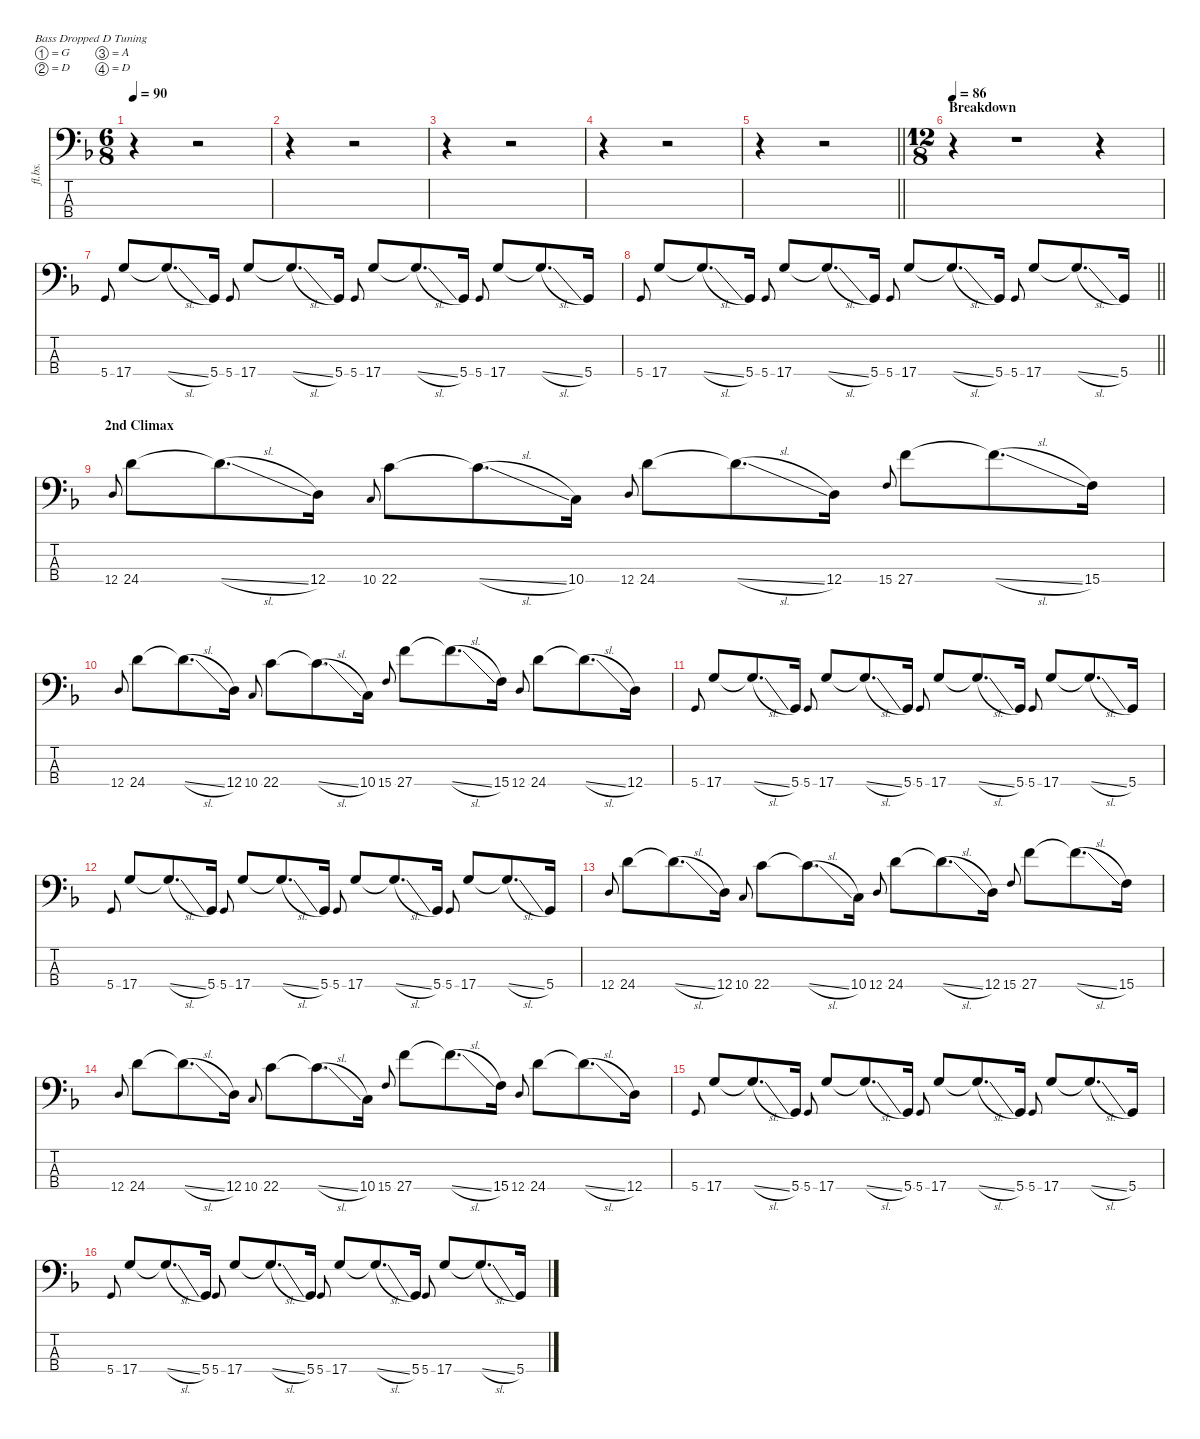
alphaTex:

\defaultSystemsLayout 4
\hideDynamics
\bracketExtendMode nobrackets
\otherSystemsTrackNameOrientation horizontal
\track ("[bass whammy effect]" "fl.bs.") {instrument fretlessbass}
\staff {score tabs}
\tuning (G2 D2 A1 D1)
\ts (6 8)
\tempo 90
\clef f4
\ks dminor
r.4{dy f beam Down} r.2{beam Down} |
r.4{beam Down} r.2{beam Down} |
r.4{beam Down} r.2{beam Down} |
r.4{beam Down} r.2{beam Down} |
\barLineRight lightlight
r.4{beam Down} r.2{beam Down} |
\ts (12 8)
\beaming (8 3 3 3 3)
\section ("" "Breakdown")
\tempo 86
r.4{instrument fretlessbass beam Down} r.1{beam Down} r.4{beam Down} |
5.4{acc forcenatural}.8{gr onbeat dy mf beam Up} 17.4{acc forcenatural}.8{dy f beam Up} 17.4{sl t acc forcenatural}.8{d beam Up} 5.4{acc forcenatural}.16{beam Up} 5.4{acc forcenatural}.8{gr onbeat dy mf beam Up} 17.4{acc forcenatural}.8{dy f beam Up} 17.4{sl t acc forcenatural}.8{d beam Up} 5.4{acc forcenatural}.16{beam Up} 5.4{acc forcenatural}.8{gr onbeat dy mf beam Up} 17.4{acc forcenatural}.8{dy f beam Up} 17.4{sl t acc forcenatural}.8{d beam Up} 5.4{acc forcenatural}.16{beam Up} 5.4{acc forcenatural}.8{gr onbeat dy mf beam Up} 17.4{acc forcenatural}.8{dy f beam Up} 17.4{sl t acc forcenatural}.8{d beam Up} 5.4{acc forcenatural}.16{beam Up} |
\barLineRight lightlight
5.4{acc forcenatural}.8{gr onbeat dy mf beam Up} 17.4{acc forcenatural}.8{dy f beam Up} 17.4{sl t acc forcenatural}.8{d beam Up} 5.4{acc forcenatural}.16{beam Up} 5.4{acc forcenatural}.8{gr onbeat dy mf beam Up} 17.4{acc forcenatural}.8{dy f beam Up} 17.4{sl t acc forcenatural}.8{d beam Up} 5.4{acc forcenatural}.16{beam Up} 5.4{acc forcenatural}.8{gr onbeat dy mf beam Up} 17.4{acc forcenatural}.8{dy f beam Up} 17.4{sl t acc forcenatural}.8{d beam Up} 5.4{acc forcenatural}.16{beam Up} 5.4{acc forcenatural}.8{gr onbeat dy mf beam Up} 17.4{acc forcenatural}.8{dy f beam Up} 17.4{sl t acc forcenatural}.8{d beam Up} 5.4{acc forcenatural}.16{beam Up} |
\section ("" "2nd Climax")
12.4{acc forcenatural}.8{gr onbeat dy mf beam Up} 24.4{acc forcenatural}.8{dy f beam Down} 24.4{sl t acc forcenatural}.8{d beam Down} 12.4{acc forcenatural}.16{beam Down} 10.4{acc forcenatural}.8{gr onbeat dy mf beam Up} 22.4{acc forcenatural}.8{dy f beam Down} 22.4{sl t acc forcenatural}.8{d beam Down} 10.4{acc forcenatural}.16{beam Down} 12.4{acc forcenatural}.8{gr onbeat dy mf beam Up} 24.4{acc forcenatural}.8{dy f beam Down} 24.4{sl t acc forcenatural}.8{d beam Down} 12.4{acc forcenatural}.16{beam Down} 15.4{acc forcenatural}.8{gr onbeat dy mf beam Up} 27.4{acc forcenatural}.8{dy f beam Down} 27.4{sl t acc forcenatural}.8{d beam Down} 15.4{acc forcenatural}.16{beam Down} |
12.4{acc forcenatural}.8{gr onbeat dy mf beam Up} 24.4{acc forcenatural}.8{dy f beam Down} 24.4{sl t acc forcenatural}.8{d beam Down} 12.4{acc forcenatural}.16{beam Down} 10.4{acc forcenatural}.8{gr onbeat dy mf beam Up} 22.4{acc forcenatural}.8{dy f beam Down} 22.4{sl t acc forcenatural}.8{d beam Down} 10.4{acc forcenatural}.16{beam Down} 15.4{acc forcenatural}.8{gr onbeat dy mf beam Up} 27.4{acc forcenatural}.8{dy f beam Down} 27.4{sl t acc forcenatural}.8{d beam Down} 15.4{acc forcenatural}.16{beam Down} 12.4{acc forcenatural}.8{gr onbeat dy mf beam Up} 24.4{acc forcenatural}.8{dy f beam Down} 24.4{sl t acc forcenatural}.8{d beam Down} 12.4{acc forcenatural}.16{beam Down} |
5.4{acc forcenatural}.8{gr onbeat dy mf beam Up} 17.4{acc forcenatural}.8{dy f beam Up} 17.4{sl t acc forcenatural}.8{d beam Up} 5.4{acc forcenatural}.16{beam Up} 5.4{acc forcenatural}.8{gr onbeat dy mf beam Up} 17.4{acc forcenatural}.8{dy f beam Up} 17.4{sl t acc forcenatural}.8{d beam Up} 5.4{acc forcenatural}.16{beam Up} 5.4{acc forcenatural}.8{gr onbeat dy mf beam Up} 17.4{acc forcenatural}.8{dy f beam Up} 17.4{sl t acc forcenatural}.8{d beam Up} 5.4{acc forcenatural}.16{beam Up} 5.4{acc forcenatural}.8{gr onbeat dy mf beam Up} 17.4{acc forcenatural}.8{dy f beam Up} 17.4{sl t acc forcenatural}.8{d beam Up} 5.4{acc forcenatural}.16{beam Up} |
5.4{acc forcenatural}.8{gr onbeat dy mf beam Up} 17.4{acc forcenatural}.8{dy f beam Up} 17.4{sl t acc forcenatural}.8{d beam Up} 5.4{acc forcenatural}.16{beam Up} 5.4{acc forcenatural}.8{gr onbeat dy mf beam Up} 17.4{acc forcenatural}.8{dy f beam Up} 17.4{sl t acc forcenatural}.8{d beam Up} 5.4{acc forcenatural}.16{beam Up} 5.4{acc forcenatural}.8{gr onbeat dy mf beam Up} 17.4{acc forcenatural}.8{dy f beam Up} 17.4{sl t acc forcenatural}.8{d beam Up} 5.4{acc forcenatural}.16{beam Up} 5.4{acc forcenatural}.8{gr onbeat dy mf beam Up} 17.4{acc forcenatural}.8{dy f beam Up} 17.4{sl t acc forcenatural}.8{d beam Up} 5.4{acc forcenatural}.16{beam Up} |
12.4{acc forcenatural}.8{gr onbeat dy mf beam Up} 24.4{acc forcenatural}.8{dy f beam Down} 24.4{sl t acc forcenatural}.8{d beam Down} 12.4{acc forcenatural}.16{beam Down} 10.4{acc forcenatural}.8{gr onbeat dy mf beam Up} 22.4{acc forcenatural}.8{dy f beam Down} 22.4{sl t acc forcenatural}.8{d beam Down} 10.4{acc forcenatural}.16{beam Down} 12.4{acc forcenatural}.8{gr onbeat dy mf beam Up} 24.4{acc forcenatural}.8{dy f beam Down} 24.4{sl t acc forcenatural}.8{d beam Down} 12.4{acc forcenatural}.16{beam Down} 15.4{acc forcenatural}.8{gr onbeat dy mf beam Up} 27.4{acc forcenatural}.8{dy f beam Down} 27.4{sl t acc forcenatural}.8{d beam Down} 15.4{acc forcenatural}.16{beam Down} |
12.4{acc forcenatural}.8{gr onbeat dy mf beam Up} 24.4{acc forcenatural}.8{dy f beam Down} 24.4{sl t acc forcenatural}.8{d beam Down} 12.4{acc forcenatural}.16{beam Down} 10.4{acc forcenatural}.8{gr onbeat dy mf beam Up} 22.4{acc forcenatural}.8{dy f beam Down} 22.4{sl t acc forcenatural}.8{d beam Down} 10.4{acc forcenatural}.16{beam Down} 15.4{acc forcenatural}.8{gr onbeat dy mf beam Up} 27.4{acc forcenatural}.8{dy f beam Down} 27.4{sl t acc forcenatural}.8{d beam Down} 15.4{acc forcenatural}.16{beam Down} 12.4{acc forcenatural}.8{gr onbeat dy mf beam Up} 24.4{acc forcenatural}.8{dy f beam Down} 24.4{sl t acc forcenatural}.8{d beam Down} 12.4{acc forcenatural}.16{beam Down} |
5.4{acc forcenatural}.8{gr onbeat dy mf beam Up} 17.4{acc forcenatural}.8{dy f beam Up} 17.4{sl t acc forcenatural}.8{d beam Up} 5.4{acc forcenatural}.16{beam Up} 5.4{acc forcenatural}.8{gr onbeat dy mf beam Up} 17.4{acc forcenatural}.8{dy f beam Up} 17.4{sl t acc forcenatural}.8{d beam Up} 5.4{acc forcenatural}.16{beam Up} 5.4{acc forcenatural}.8{gr onbeat dy mf beam Up} 17.4{acc forcenatural}.8{dy f beam Up} 17.4{sl t acc forcenatural}.8{d beam Up} 5.4{acc forcenatural}.16{beam Up} 5.4{acc forcenatural}.8{gr onbeat dy mf beam Up} 17.4{acc forcenatural}.8{dy f beam Up} 17.4{sl t acc forcenatural}.8{d beam Up} 5.4{acc forcenatural}.16{beam Up} |
5.4{acc forcenatural}.8{gr onbeat dy mf beam Up} 17.4{acc forcenatural}.8{dy f beam Up} 17.4{sl t acc forcenatural}.8{d beam Up} 5.4{acc forcenatural}.16{beam Up} 5.4{acc forcenatural}.8{gr onbeat dy mf beam Up} 17.4{acc forcenatural}.8{dy f beam Up} 17.4{sl t acc forcenatural}.8{d beam Up} 5.4{acc forcenatural}.16{beam Up} 5.4{acc forcenatural}.8{gr onbeat dy mf beam Up} 17.4{acc forcenatural}.8{dy f beam Up} 17.4{sl t acc forcenatural}.8{d beam Up} 5.4{acc forcenatural}.16{beam Up} 5.4{acc forcenatural}.8{gr onbeat dy mf beam Up} 17.4{acc forcenatural}.8{dy f beam Up} 17.4{sl t acc forcenatural}.8{d beam Up} 5.4{acc forcenatural}.16{beam Up}
